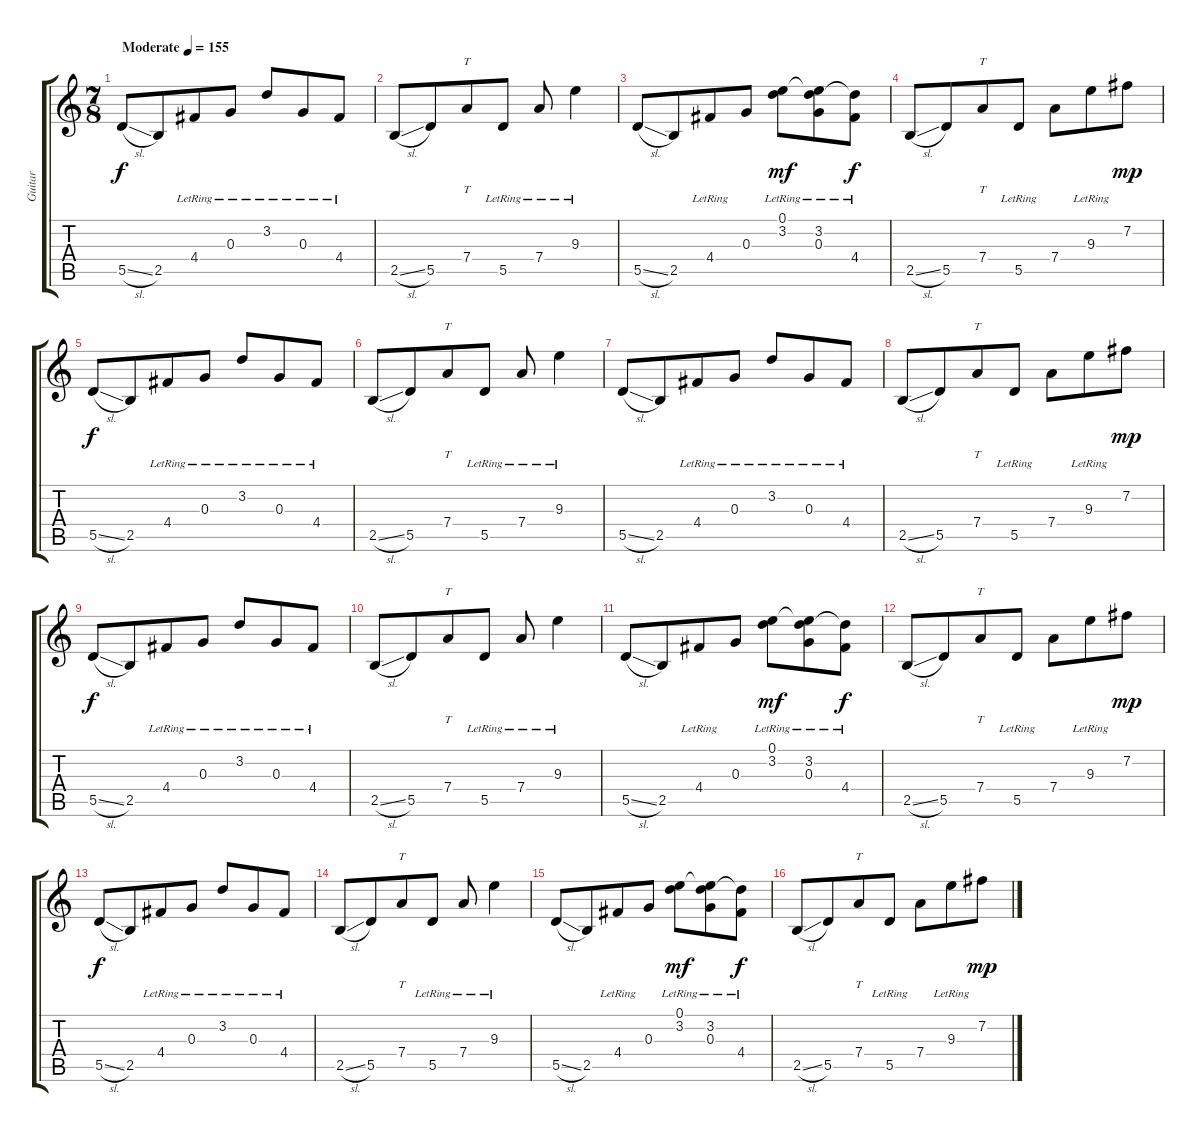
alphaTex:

\track ("Guitar" "Guitar") {instrument acousticguitarsteel}
\staff {score tabs}
\tuning (E4 B3 G3 D3 A2 D2) {hide}
\ts (7 8)
\tempo (155 "Moderate")
\clef g2
\ks c
5.5{sl}.8{dy f instrument acousticguitarsteel} 2.5.8 4.4{lr}.8 0.3{lr}.8 3.2{lr}.8 0.3{lr}.8 4.4{lr}.8 |
2.5{sl}.8 5.5.8 7.4.8{tt} 5.5{lr}.8 7.4{lr}.8 9.3{lr}.4 |
5.5{sl}.8 2.5.8 4.4{lr}.8 0.3.8 (0.1{lr} 3.2{lr}).8{dy mf} (0.1{t} 3.2{lr} 0.3).8 (3.2{t} 4.4{lr}).8{dy f} |
2.5{sl}.8 5.5.8 7.4.8{tt} 5.5{lr}.8 7.4.8 9.3{lr}.8 7.2.8{dy mp} |
5.5{sl}.8{dy f} 2.5.8 4.4{lr}.8 0.3{lr}.8 3.2{lr}.8 0.3{lr}.8 4.4{lr}.8 |
2.5{sl}.8 5.5.8 7.4.8{tt} 5.5{lr}.8 7.4{lr}.8 9.3{lr}.4 |
5.5{sl}.8 2.5.8 4.4{lr}.8 0.3{lr}.8 3.2{lr}.8 0.3{lr}.8 4.4{lr}.8 |
2.5{sl}.8 5.5.8 7.4.8{tt} 5.5{lr}.8 7.4.8 9.3{lr}.8 7.2.8{dy mp} |
5.5{sl}.8{dy f} 2.5.8 4.4{lr}.8 0.3{lr}.8 3.2{lr}.8 0.3{lr}.8 4.4{lr}.8 |
2.5{sl}.8 5.5.8 7.4.8{tt} 5.5{lr}.8 7.4{lr}.8 9.3{lr}.4 |
5.5{sl}.8 2.5.8 4.4{lr}.8 0.3.8 (0.1{lr} 3.2{lr}).8{dy mf} (0.1{t} 3.2{lr} 0.3).8 (3.2{t} 4.4{lr}).8{dy f} |
2.5{sl}.8 5.5.8 7.4.8{tt} 5.5{lr}.8 7.4.8 9.3{lr}.8 7.2.8{dy mp} |
5.5{sl}.8{dy f} 2.5.8 4.4{lr}.8 0.3{lr}.8 3.2{lr}.8 0.3{lr}.8 4.4{lr}.8 |
2.5{sl}.8 5.5.8 7.4.8{tt} 5.5{lr}.8 7.4{lr}.8 9.3{lr}.4 |
5.5{sl}.8 2.5.8 4.4{lr}.8 0.3.8 (0.1{lr} 3.2{lr}).8{dy mf} (0.1{t} 3.2{lr} 0.3).8 (3.2{t} 4.4{lr}).8{dy f} |
2.5{sl}.8 5.5.8 7.4.8{tt} 5.5{lr}.8 7.4.8 9.3{lr}.8 7.2.8{dy mp}
